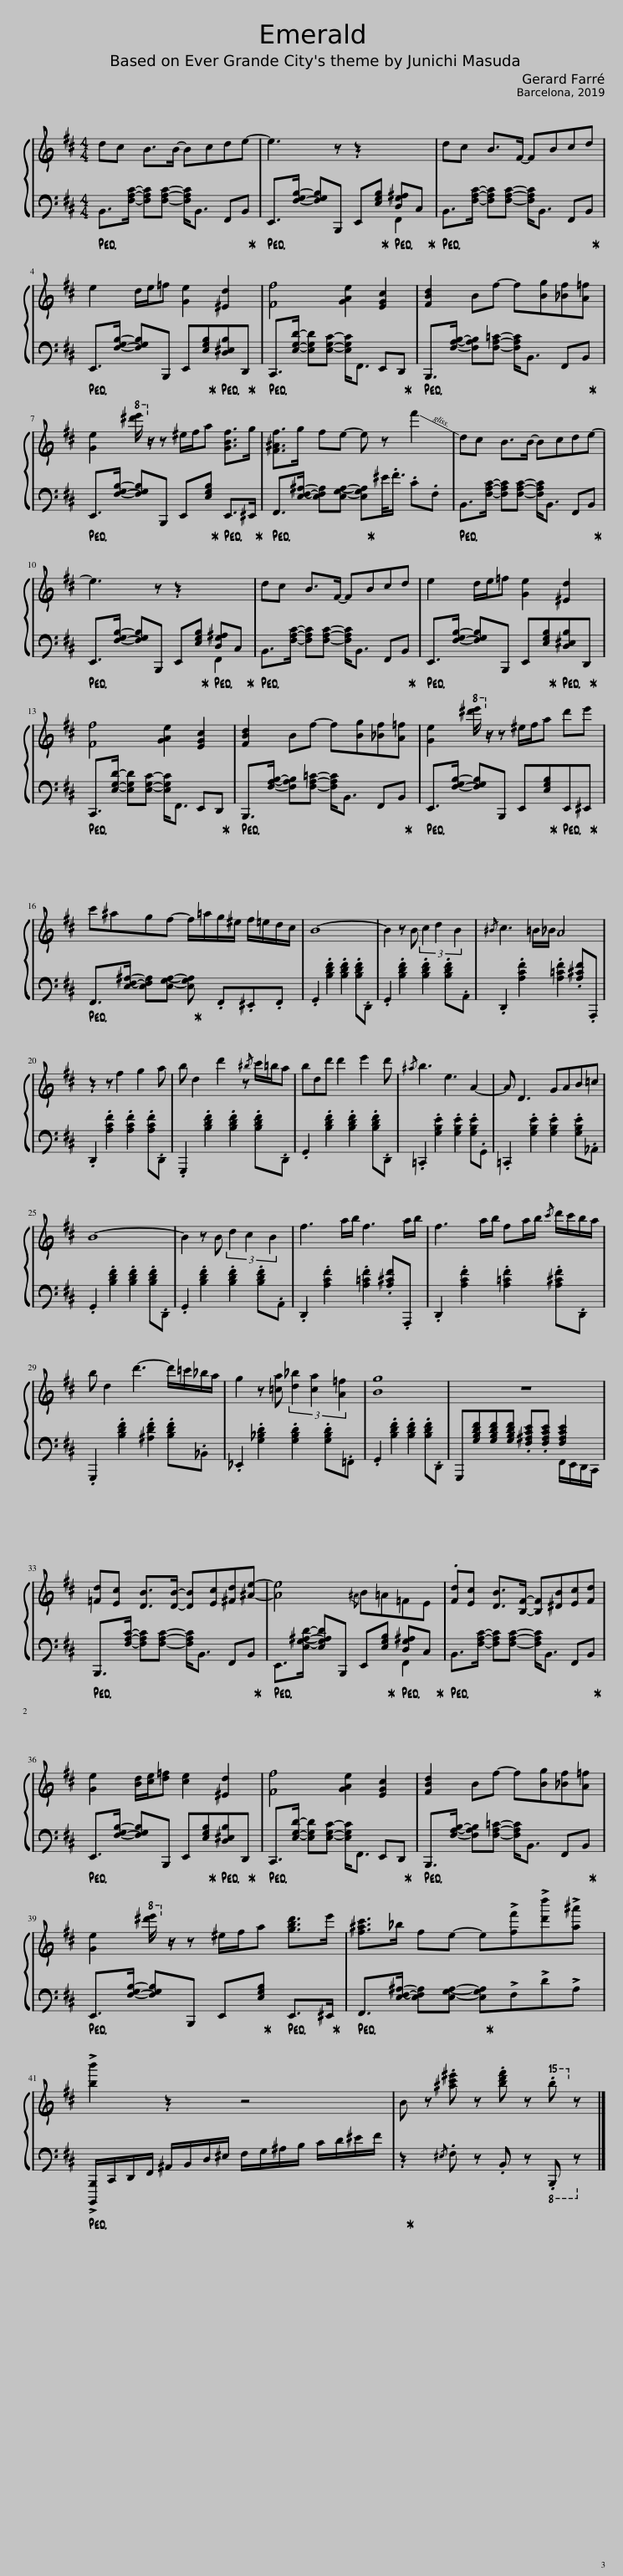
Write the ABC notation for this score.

X:1
%%score { ( 1 4 ) | ( 2 3 ) }
L:1/8
M:4/4
I:linebreak $
K:D
V:1 treble
V:4 treble
V:2 bass
V:3 bass
V:1
 dc B>B- Bcde- | e3 z z2[I:staff +1] [D,G,^A,]C, |[I:staff -1] dc B>F- FBcd |$ e2 d/e/=f [Ge]2 [^Ed]2 | [Ff]4 [GAe]2 [EGc]2 | %5
 [FBd]2 Bf- f[Bg][_Bf][A=f] |$ [Ge]2!8va(! [^d''e'']/!8va)! z/ z ^e/f/a [GBf]>g | [F^Af]>g fe- e z !-(!f'2 | !-)!dc B>B- Bcde- |$ e3 z z2[I:staff +1] [D,G,^A,]C, | %10
[I:staff -1] dc B>F- FBcd | e2 d/e/=f [Ge]2 [^Ed]2 |$ [Ff]4 [GAe]2 [EGc]2 | [FBd]2 Bf- f[Bg][_Bf][A=f] | [Ge]2!8va(! [^d''e'']/!8va)! z/ z ^e/f/a d'e' |$ %15
 c'^agf- f/=a/g/^e/ f/=e/d/c/ | B8- | B2 z B (3c2 d2 B2 |{/^B} c3 =B/_B/ A4 |$ z2 z f2 g2 a | %20
 b d2 d'2 z{/^b} c'/=b/a | bdd' d'2 e'2 d' |{/^a} b3 e3 A2- | A D3 GAB=c |$ B8- | %25
 B2 z B (3d2 c2 B2 | f3 a/b/ f3 a/b/ | f3 a/b/ fa/b/{/c'} d'/c'/b/a/ |$ b d2 d'3- d'/=c'/_b/a/ | g2 z [=ca] (3[d_b]2 [ca]2 [A=f]2 | %30
 [Bg]8 | z8 |$ [=Fd][Ec] [DB]>[DB]- [DB][Ec][^Fd][^Ae]- | [Ae]4 x2[I:staff +1] [D,G,^A,]C, |[I:staff -1] [Fd][Ec] [DB]>[B,F]- [B,F][^DB][Ec][Fd] |$ %35
 [Ge]2 [Bd]/[ce]/[d=f] [ce]2 [^Ed]2 | [Ff]4 [GAe]2 [EGc]2 | [FBd]2 Bf- f[Bg][_Bf][A=f] |$ [Ge]2!8va(! [^d''e'']/!8va)! z/ z ^e/f/a [gbd']>e' | [f^ac']>_b fe- e!>![ff']!>![d'd'']!>![a^a'] |$ %40
 !>![bb']2 z2 z4 | B z .[^ac'^e'] z .[bd'f'] z!8va(! .b''!8va)! z |] %42
V:2
!ped! B,,>[F,A,C]- [F,A,C][F,A,C]- [F,A,C]<B,, F,,B,,!ped-up! |!ped! E,,>[F,G,B,]- [F,G,B,]B,,, E,,[E,G,B,]!ped-up!!ped! F,,2!ped-up! |!ped! B,,>[F,A,C]- [F,A,C][F,A,C]- [F,A,C]<B,, F,,B,,!ped-up! |$!ped! E,,>[F,G,B,]- [F,G,B,]B,,, E,,[E,G,B,]!ped-up!!ped![D,^E,B,]D,,!ped-up! |!ped! C,,>[E,G,D]- [E,G,D][E,G,C]- [E,G,C]<F,, E,,D,,!ped-up! | %5
!ped! B,,,>[F,A,B,]- [F,A,B,][F,A,=C]- [F,A,C]<B,, F,,B,,!ped-up! |$!ped! E,,>[F,G,B,]- [F,G,B,]B,,, E,,[E,G,B,]!ped-up!!ped! E,,>^E,,!ped-up! |!ped! F,,>[E,F,^A,]- [E,F,A,][E,G,A,]- [E,G,A,]!ped-up!^E/<.F/ .C.F, |!ped! B,,>[F,A,C]- [F,A,C][F,A,C]- [F,A,C]<B,, F,,B,,!ped-up! |$!ped! E,,>[F,G,B,]- [F,G,B,]B,,, E,,[E,G,B,]!ped-up!!ped! F,,2!ped-up! | %10
!ped! B,,>[F,A,C]- [F,A,C][F,A,C]- [F,A,C]<B,, F,,B,,!ped-up! |!ped! E,,>[F,G,B,]- [F,G,B,]B,,, E,,[E,G,B,]!ped-up!!ped![D,^E,B,]D,,!ped-up! |$!ped! C,,>[E,G,D]- [E,G,D][E,G,C]- [E,G,C]<F,, E,,D,,!ped-up! |!ped! B,,,>[F,A,B,]- [F,A,B,][F,A,=C]- [F,A,C]<B,, F,,B,,!ped-up! |!ped! E,,>[F,G,B,]- [F,G,B,]B,,, E,,[E,G,B,]!ped-up!!ped!E,,^E,,!ped-up! |$ %15
!ped! F,,>[E,F,^A,]- [E,F,A,][E,G,A,]- [E,G,A,]!ped-up! .F,,.^E,,.F,, | .G,,2 .[B,DF]2 .[B,DF]2 .[B,DF].D,, | .G,,2 .[B,DF]2 .[B,DF]2 .[B,DF].A,, | .D,,2 .[A,CF]2 .[A,=CF]2 .[A,^CF].A,,, |$ .D,,2 .[A,CF]2 .[A,CF]2 .[A,CF].D,, | %20
 .G,,,2 .[B,DF]2 .[B,DF]2 .[B,DF].D,, | .G,,2 .[B,DF]2 .[B,DF]2 .[B,DF].D,, | .=C,,2 .[G,B,E]2 .[G,B,E]2 .[G,B,E].G,, | .=C,,2 .[G,B,E]2 .[G,B,E]2 .[G,B,E]._A,, |$ .G,,2 .[B,DF]2 .[B,DF]2 .[B,DF].D,, | %25
 .G,,2 .[B,DF]2 .[B,DF]2 .[B,DF].A,, | .D,,2 .[A,CF]2 .[A,=CF]2 .[A,^CF].A,,, | .D,,2 .[A,CF]2 .[A,=CF]2 .[A,^CF].D,, |$ .G,,,2 .[B,DF]2 .[^A,DF]2 .[B,DF]._B,, | ._E,,2 .[G,_B,D]2 .[G,B,D]2 .[G,B,D].=F,, | %30
 .G,,2 .[B,DF]2 .[B,DF]2 .[B,DF].D,, | .G,,,[G,B,DF][G,B,DF][G,B,DF] .[F,^A,CE].[F,A,CE] [F,A,CE]2 |$!ped! B,,,>[F,A,C]- [F,A,C][F,A,C]- [F,A,C]<B,, F,,B,,!ped-up! |!ped! E,,>[E,G,^A,D]- [E,G,A,D]B,,, E,,[E,G,B,]!ped-up!!ped! F,,2!ped-up! |!ped! B,,>[F,A,C]- [F,A,C][F,A,C]- [F,A,C]<B,, F,,B,,!ped-up! |$ %35
!ped! E,,>[F,G,B,]- [F,G,B,]B,,, E,,[E,G,B,]!ped-up!!ped![D,^E,B,]D,,!ped-up! |!ped! C,,>[E,G,D]- [E,G,D][E,G,C]- [E,G,C]<F,, E,,D,,!ped-up! |!ped! B,,,>[F,A,B,]- [F,A,B,][F,A,=C]- [F,A,C]<B,, F,,B,,!ped-up! |$!ped! E,,>[F,G,B,]- [F,G,B,]B,,, E,,[E,G,B,]!ped-up!!ped! E,,>^E,,!ped-up! |!ped! F,,>[E,F,^A,]- [E,F,A,][E,G,A,]- [E,G,A,]!ped-up!!>!F,!>!D!>!A, |$ %40
!ped! !>![B,,,,B,,,]/C,,/D,,/F,,/ ^A,,/B,,/D,/^E,/ F,/G,/^A,/B,/ C/D/^E/F/ | z2!ped-up!{/^E,} .F, z .B,, z!8vb(! .B,,,, z!8vb)! |] %42
V:3
 x8 | x8 | x8 |$ x8 | x8 | %5
 x8 |$ x8 | x8 | x8 |$ x8 | %10
 x8 | x8 |$ x8 | x8 | x8 |$ %15
 x8 | x8 | x8 | x8 |$ x8 | %20
 x8 | x8 | x8 | x8 |$ x8 | %25
 x8 | x8 | x8 |$ x8 | x8 | %30
 x8 | x6 F,,/E,,/D,,/C,,/ |$ x8 | x8 | x8 |$ %35
 x8 | x8 | x8 |$ x8 | x8 |$ %40
 x8 | x6!8vb(! x2!8vb)! |] %42
V:4
 x8 | x8 | x8 |$ x8 | x8 | %5
 x8 |$ x2!8va(! x/!8va)! x11/2 | x8 | x8 |$ x8 | %10
 x8 | x8 |$ x8 | x8 | x2!8va(! x/!8va)! x11/2 |$ %15
 x8 | x8 | x8 | x8 |$ x8 | %20
 x8 | x8 | x8 | x8 |$ x8 | %25
 x8 | x8 | x8 |$ x8 | x8 | %30
 x8 | x8 |$ x8 | x4{/^A} B=A=FE | x8 |$ %35
 x8 | x8 | x8 |$ x2!8va(! x/!8va)! x11/2 | x8 |$ %40
 x8 | x6!8va(! x!8va)! x |] %42
